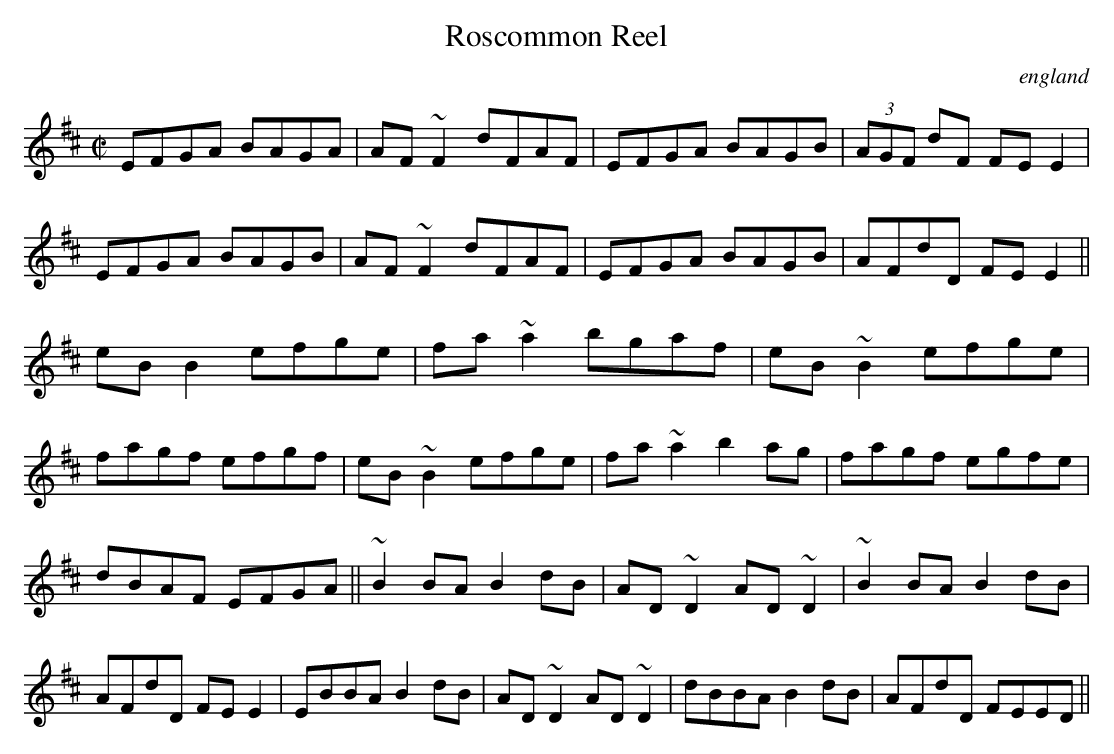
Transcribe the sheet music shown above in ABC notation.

X:1
T:Roscommon Reel
O:england
M:C|
K:EDor
EFGA BAGA|AF ~F2 dFAF|EFGA BAGB|(3AGF dF FE E2|\
EFGA BAGB|AF ~F2 dFAF|EFGA BAGB|AFdD FE E2||\
eB B2 efge|fa ~a2 bgaf|eB ~B2 efge|fagf efgf|\
eB ~B2 efge|fa ~a2 b2 ag|fagf egfe|dBAF EFGA||\
~B2 BA B2 dB|AD ~D2 AD ~D2|~B2 BA B2 dB|AFdD FE E2|\
EBBA B2 dB|AD ~D2 AD ~D2|dBBA B2 dB|AFdD FEED||
